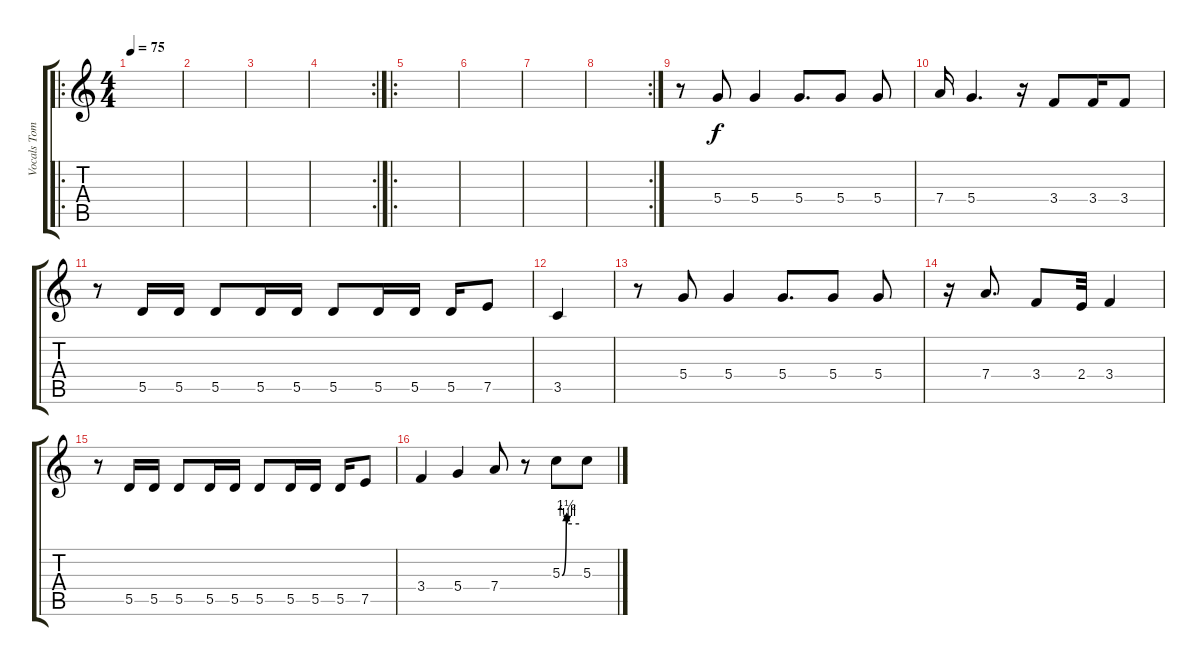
\track ("Vocals Tom" "Vocals Tom") {instrument acousticguitarnylon}
\staff {score tabs}
\tuning (E4 B3 G3 D3 A2 E2) {hide}
\ro
\ts (4 4)
\tempo 75
\clef g2
\ks c
|
|
|
\rc 2
|
\ro
|
|
|
\rc 2
|
r.8 5.4.8 5.4.4 5.4.8{d} 5.4.8 5.4.8 |
7.4.16 5.4.4{d} r.16 3.4.8 3.4.16 3.4.8 |
r.8 5.5.16 5.5.16 5.5.8 5.5.16 5.5.16 5.5.8 5.5.16 5.5.16 5.5.16 7.5.8 |
3.5.4 |
r.8 5.4.8 5.4.4 5.4.8{d} 5.4.8 5.4.8 |
r.16 7.4.8{d} 3.4.8 2.4.32 3.4.4 |
r.8 5.5.16 5.5.16 5.5.8 5.5.16 5.5.16 5.5.8 5.5.16 5.5.16 5.5.16 7.5.8 |
3.4.4 5.4.4 7.4.8 r.8 5.3{be (custom 0 0 15 6 18 4 60 4)}.8 5.3.8
